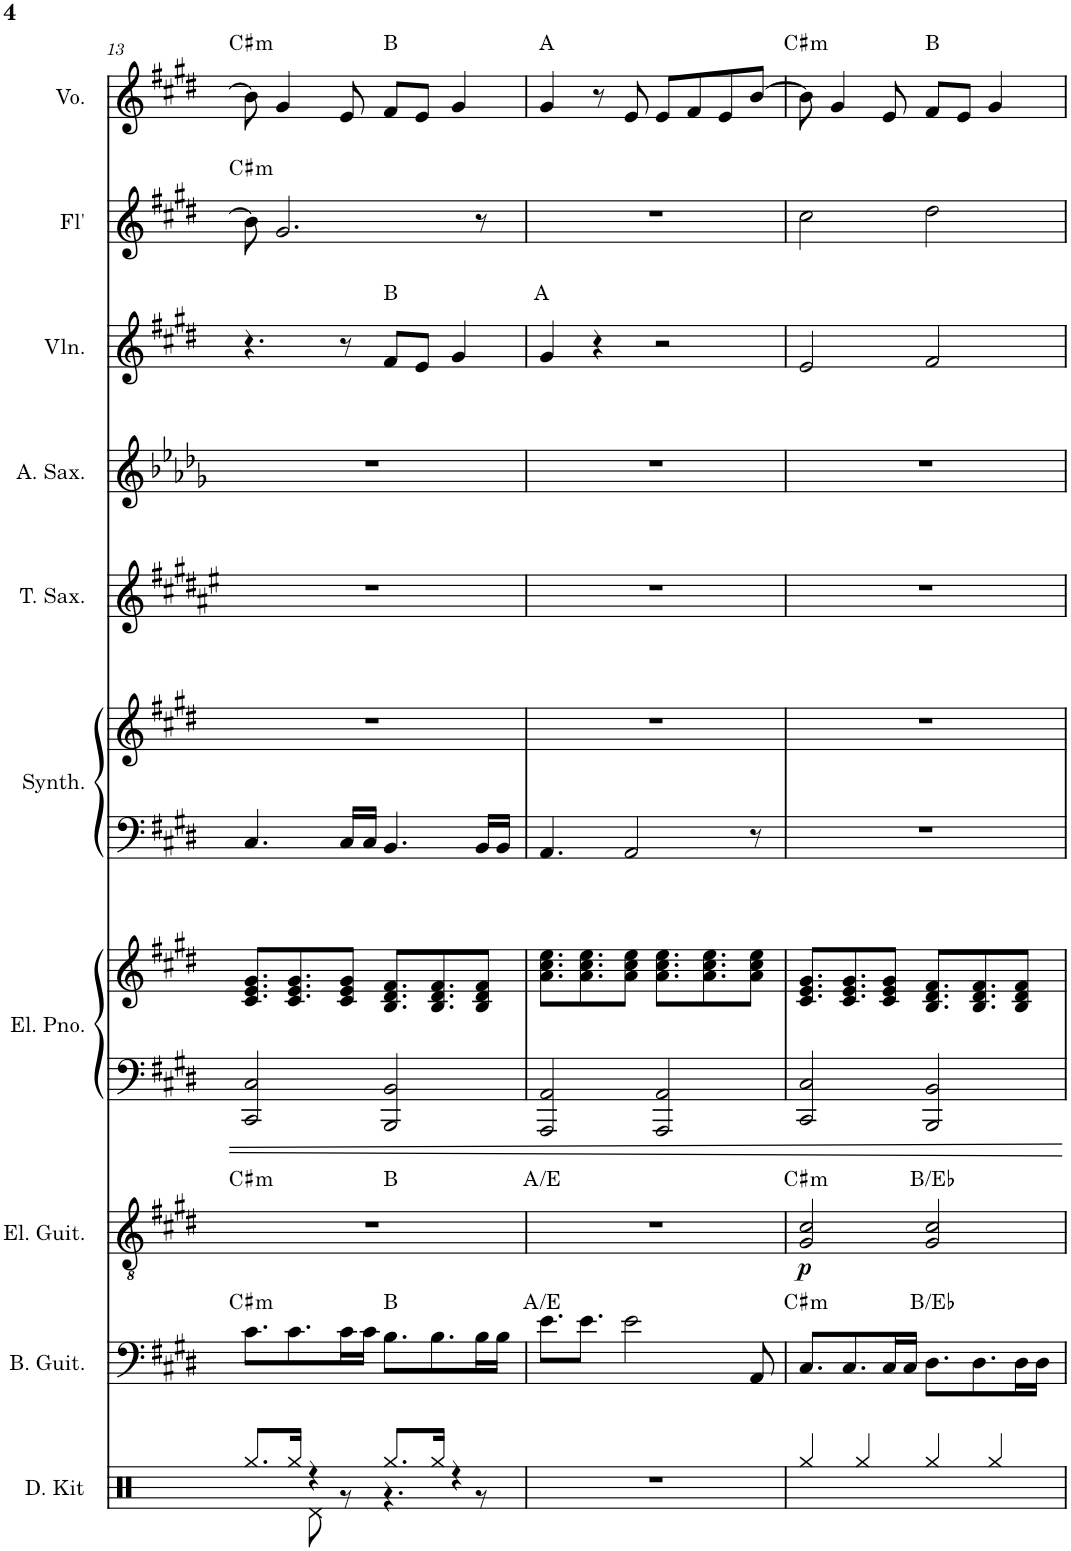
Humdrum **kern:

**kern	**kern	**harte	**kern	**dynam	**harte	**kern	**kern	**kern	**kern	**kern	**kern	**kern	**harte	**kern	**harte	**kern	**harte
*part10	*part9	*part9	*part8	*part8	*part8	*part7	*part7	*part6	*part6	*part5	*part4	*part3	*part3	*part2	*part2	*part1	*part1
*staff12	*staff11	*	*staff10	*staff10	*	*staff9	*staff8	*staff7	*staff6	*staff5	*staff4	*staff3	*	*staff2	*	*staff1	*
*I"Drum Kit	*I"Bass Guitar	*	*I"Electric Guitar	*	*	*I"Electric Piano	*	*I"Synthesizer	*	*I"Tenor Saxophone	*I"Alto Saxophone	*I"Violin	*	*I"Flute	*	*I"Voice	*
*I'D. Kit	*I'B. Guit.	*	*I'El. Guit.	*	*	*I'El. Pno.	*	*I'Synth.	*	*I'T. Sax.	*I'A. Sax.	*I'Vln.	*	*I'Fl'	*	*I'Vo.	*
!!LO:PB:g=z
*clefX	*clefF4	*	*clefGv2	*	*	*clefF4	*clefG2	*clefF4	*clefG2	*clefG2	*clefG2	*clefG2	*	*clefG2	*	*clefG2	*
*	*Trd7c12	*	*	*	*	*	*	*	*	*Trd8c14	*Trd5c9	*	*	*	*	*	*
*k[]	*k[f#c#g#d#]	*	*k[f#c#g#d#]	*	*	*k[f#c#g#d#]	*k[f#c#g#d#]	*k[f#c#g#d#]	*k[f#c#g#d#]	*k[f#c#g#d#a#e#]	*k[b-e-a-d-g-]	*k[f#c#g#d#]	*	*k[f#c#g#d#]	*	*k[f#c#g#d#]	*
*M4/4	*M4/4	*	*M4/4	*	*	*M4/4	*M4/4	*M4/4	*M4/4	*M4/4	*M4/4	*M4/4	*	*M4/4	*	*M4/4	*
=13	=13	=13	=13	=13	=13	=13	=13	=13	=13	=13	=13	=13	=13	=13	=13	=13	=13
*^	*	*	*	*	*	*	*	*	*	*	*	*	*	*	*	*	*
!	!	!	!LO:H:kt=m	!	!	!LO:H:kt=m	!	!	!	!	!	!	!	!	!	!LO:H:kt=m	!	!LO:H:kt=m
*	*	*	*	*^	*	*	*	*	*	*	*	*	*	*	*	*	*	*
8.Rgg/L	4ryy	8.c#\L	C#:min	1r	2ryy	.	C#:min	2CC#/ 2C#/	8.c#/ 8.e/ 8.g#/L	4.C#/	1r	1r	1r	4.r	.	8b\]	C#:min	8b\]	C#:min
.	.	.	.	.	.	.	.	.	.	.	.	.	.	.	.	2.g#/	.	4g#/	.
16Rgg/Jk	.	8.c#\	.	.	.	.	.	.	8.c#/ 8.e/ 8.g#/	.	.	.	.	.	.	.	.	.	.
4r	8Rd\	.	.	.	.	.	.	.	.	.	.	.	.	.	.	.	.	.	.
.	8r	16c#\L	.	.	.	.	.	.	8c#/ 8e/ 8g#/J	16C#/LL	.	.	.	8r	.	.	.	8e/	.
.	.	16c#\JJ	.	.	.	.	.	.	.	16C#/JJ	.	.	.	.	.	.	.	.	.
8.Rgg/L	4.r	8.B\L	B:maj	.	2ryy	.	B:maj	2BBB/ 2BB/	8.B/ 8.d#/ 8.f#/L	4.BB/	.	.	.	8f#/L	B:maj	.	.	8f#/L	B:maj
.	.	.	.	.	.	.	.	.	.	.	.	.	.	8e/J	.	.	.	8e/J	.
16Rgg/Jk	.	8.B\	.	.	.	.	.	.	8.B/ 8.d#/ 8.f#/	.	.	.	.	.	.	.	.	.	.
4r	.	.	.	.	.	.	.	.	.	.	.	.	.	4g#/	.	.	.	4g#/	.
.	8r	16B\L	.	.	.	.	.	.	8B/ 8d#/ 8f#/J	16BB/LL	.	.	.	.	.	8r	.	.	.
.	.	16B\JJ	.	.	.	.	.	.	.	16BB/JJ	.	.	.	.	.	.	.	.	.
*v	*v	*	*	*v	*v	*	*	*	*	*	*	*	*	*	*	*	*	*	*
=14	=14	=14	=14	=14	=14	=14	=14	=14	=14	=14	=14	=14	=14	=14	=14	=14	=14
1r	8.e\L	A:maj/5	1r	.	A:maj/5	2AAA/ 2AA/	8.a\ 8.cc#\ 8.ee\L	4.AA/	1r	1r	1r	4g#/	A:maj	1r	.	4g#/	A:maj
.	8.e\J	.	.	.	.	.	8.a\ 8.cc#\ 8.ee\	.	.	.	.	.	.	.	.	.	.
.	.	.	.	.	.	.	.	.	.	.	.	4r	.	.	.	8r	.
.	2e\	.	.	.	.	.	8a\ 8cc#\ 8ee\J	2AA/	.	.	.	.	.	.	.	8e/	.
.	.	.	.	.	.	2AAA/ 2AA/	8.a\ 8.cc#\ 8.ee\L	.	.	.	.	2r	.	.	.	8e/L	.
.	.	.	.	.	.	.	.	.	.	.	.	.	.	.	.	8f#/	.
.	.	.	.	.	.	.	8.a\ 8.cc#\ 8.ee\	.	.	.	.	.	.	.	.	.	.
.	.	.	.	.	.	.	.	.	.	.	.	.	.	.	.	8e/	.
.	8AA/	.	.	.	.	.	8a\ 8cc#\ 8ee\J	8r	.	.	.	.	.	.	.	[8b/J	.
=15	=15	=15	=15	=15	=15	=15	=15	=15	=15	=15	=15	=15	=15	=15	=15	=15	=15
!	!	!LO:H:kt=m	!	!LO:DY:b	!LO:H:kt=m	!	!	!	!	!	!	!	!	!	!	!	!LO:H:kt=m
4Rgg/	8.C#/L	C#:min	2G#/ 2c#/	p	C#:min	2CC#/ 2C#/	8.c#/ 8.e/ 8.g#/L	1r	1r	1r	1r	2e/	.	2cc#\	.	8b\]	C#:min
.	.	.	.	.	.	.	.	.	.	.	.	.	.	.	.	4g#/	.
.	8.C#/	.	.	.	.	.	8.c#/ 8.e/ 8.g#/	.	.	.	.	.	.	.	.	.	.
4Rgg/	.	.	.	.	.	.	.	.	.	.	.	.	.	.	.	.	.
.	16C#/L	.	.	.	.	.	8c#/ 8e/ 8g#/J	.	.	.	.	.	.	.	.	8e/	.
.	16C#/JJ	.	.	.	.	.	.	.	.	.	.	.	.	.	.	.	.
4Rgg/	8.D#\L	B:maj/b4	2G#/ 2c#/	.	B:maj/b4	2BBB/ 2BB/	8.B/ 8.d#/ 8.f#/L	.	.	.	.	2f#/	.	2dd#\	.	8f#/L	B:maj
.	.	.	.	.	.	.	.	.	.	.	.	.	.	.	.	8e/J	.
.	8.D#\	.	.	.	.	.	8.B/ 8.d#/ 8.f#/	.	.	.	.	.	.	.	.	.	.
4Rgg/	.	.	.	.	.	.	.	.	.	.	.	.	.	.	.	4g#/	.
.	16D#\L	.	.	.	.	.	8B/ 8d#/ 8f#/J	.	.	.	.	.	.	.	.	.	.
.	16D#\JJ	.	.	.	.	.	.	.	.	.	.	.	.	.	.	.	.
=	=	=	=	=	=	=	=	=	=	=	=	=	=	=	=	=	=
*-	*-	*-	*-	*-	*-	*-	*-	*-	*-	*-	*-	*-	*-	*-	*-	*-	*-
